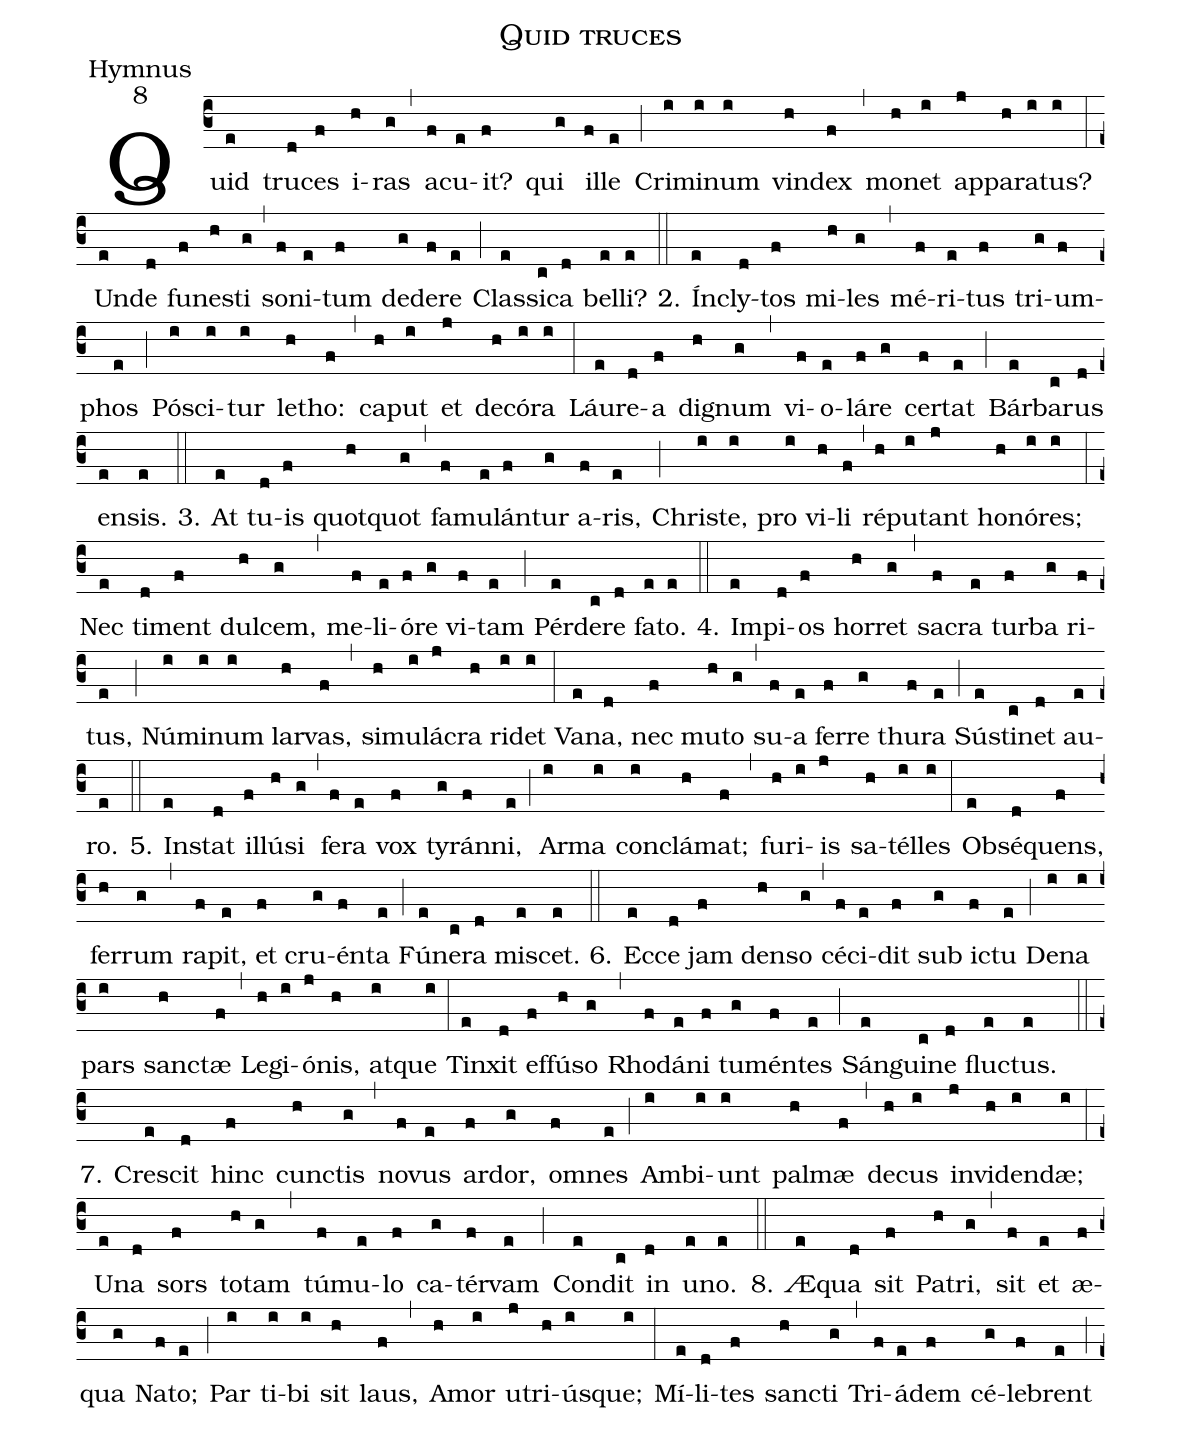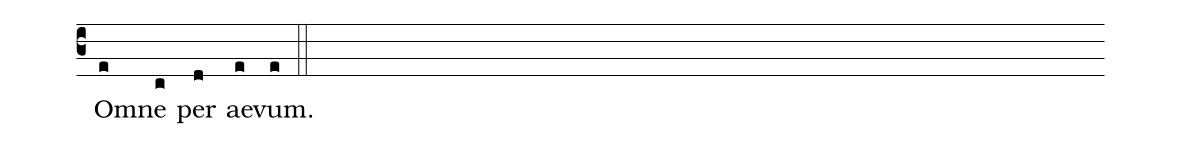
name:Quid truces;
office-part:Hymnus;
mode:8;
%%
(c3) Quid(e) tru(d)ces(f) i(h)ras(g) (,) a(f)cu(e)it?(f)  qui(g) il(f)le(e) (;) Cri(i)mi(i)num(i) vin(h)dex(f) (,) mo(h)net(i) ap(j)pa(h)ra(i)tus?(i) (:) Un(e)de(d) fu(f)ne(h)sti(g) (,) so(f)ni(e)tum(f) de(g)de(f)re(e) (;) Clas(e)si(c)ca(d) bel(e)li?(e) (::)
2. Ín(e)cly(d)tos(f) mi(h)les(g) (,) mé(f)ri(e)tus(f) tri(g)um(f)phos(e) (;) Pó(i)sci(i)tur(i) le(h)tho:(f) (,) ca(h)put(i) et(j) de(h)có(i)ra(i) (:) Láu(e)re(d)a(f) di(h)gnum(g) (,) vi(f)o(e)lá(f)re(g) cer(f)tat(e) (;) Bár(e)ba(c)rus(d) en(e)sis.(e) (::)
3. At(e) tu(d)is(f) quot(h)quot(g) (,) fa(f)mu(e)lán(f)tur(g) a(f)ris,(e) (;) Chri(i)ste,(i) pro(i) vi(h)li(f) (,) ré(h)pu(i)tant(j) ho(h)nó(i)res;(i) (:) Nec(e) ti(d)ment(f) dul(h)cem,(g) (,) me(f)li(e)ó(f)re(g) vi(f)tam(e) (;) Pér(e)de(c)re(d) fa(e)to.(e) (::)
4. Im(e)pi(d)os(f) hor(h)ret(g) (,) sa(f)cra(e) tur(f)ba(g) ri(f)tus,(e) (;) Nú(i)mi(i)num(i) lar(h)vas,(f) (,) si(h)mu(i)lá(j)cra(h) ri(i)det(i) (:) Va(e)na,(d) nec(f) mu(h)to(g) (,) su(f)a(e) fer(f)re(g) thu(f)ra(e) (;) Sú(e)sti(c)net(d) au(e)ro.(e) (::)
5. In(e)stat(d) il(f)lú(h)si(g) (,) fe(f)ra(e) vox(f) ty(g)rán(f)ni,(e) (;) Ar(i)ma(i) con(i)clá(h)mat;(f) (,) fu(h)ri(i)is(j) sa(h)tél(i)les(i) (:) Ob(e)sé(d)quens,(f) fer(h)rum(g) (,) ra(f)pit,(e) et(f) cru(g)én(f)ta(e) (;) Fú(e)ne(c)ra(d) mi(e)scet.(e) (::)
6. Ec(e)ce(d) jam(f) den(h)so(g) (,) cé(f)ci(e)dit(f) sub(g) i(f)ctu(e) (;) De(i)na(i) pars(i) san(h)ctæ(f) (,) Le(h)gi(i)ó(j)nis,(h) at(i)que(i) (:) Tin(e)xit(d) ef(f)fú(h)so(g) (,) Rho(f)dá(e)ni(f) tu(g)mén(f)tes(e) (;) Sán(e)gui(c)ne(d) flu(e)ctus.(e) (::)
7. Cre(e)scit(d) hinc(f) cun(h)ctis(g) (,) no(f)vus(e) ar(f)dor,(g) om(f)nes(e) (;) Am(i)bi(i)unt(i) pal(h)mæ(f) (,) de(h)cus(i) in(j)vi(h)den(i)dæ;(i) (:) U(e)na(d) sors(f) to(h)tam(g) (,) tú(f)mu(e)lo(f) ca(g)tér(f)vam(e) (;) Con(e)dit(c) in(d) u(e)no.(e) (::)
8. Æ(e)qua(d) sit(f) Pa(h)tri,(g) (,) sit(f) et(e) æ(f)qua(g) Na(f)to;(e) (;) Par(i) ti(i)bi(i) sit(h) laus,(f) (,) A(h)mor(i) u(j)tri(h)ús(i)que;(i) (:) Mí(e)li(d)tes(f) san(h)cti(g) (,) Tri(f)á(e)dem(f) cé(g)le(f)brent(e) (;) Om(e)ne(c) per(d) ae(e)vum.(e) (::)
